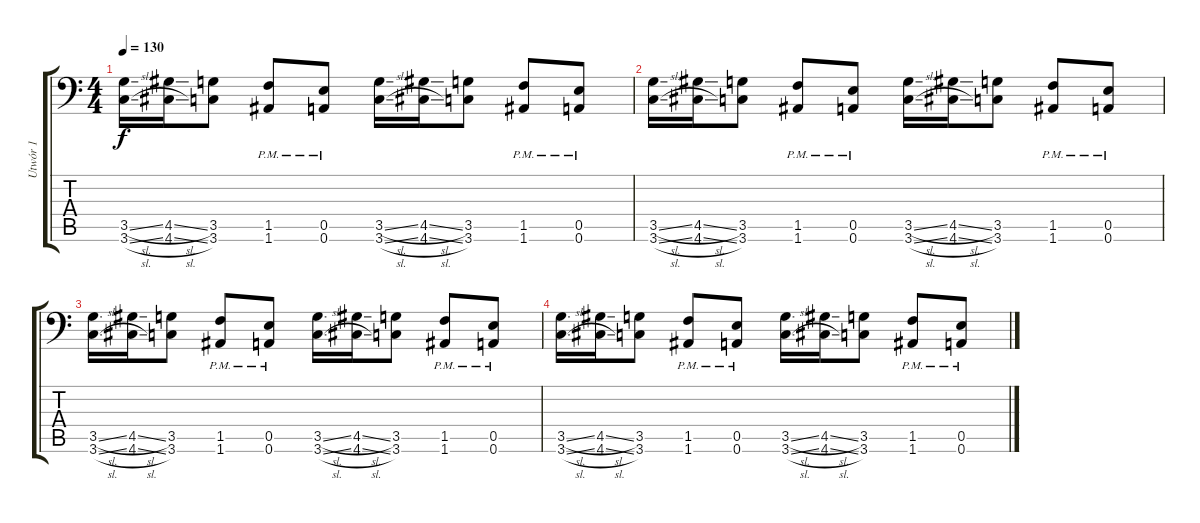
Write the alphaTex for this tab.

\track ("Utwór 1" "Utwór 1") {instrument distortionguitar}
\staff {score tabs}
\tuning (B3 Gb3 D3 A2 E2 A1) {hide}
\ts (4 4)
\tempo 130
\clef f4
\ks c
(3.5{sl} 3.6{sl}).16{dy f} (4.5{sl} 4.6{sl}).16 (3.5 3.6).8 (1.5{pm} 1.6{pm}).8 (0.5{pm} 0.6{pm}).8 (3.5{sl} 3.6{sl}).16 (4.5{sl} 4.6{sl}).16 (3.5 3.6).8 (1.5{pm} 1.6{pm}).8 (0.5{pm} 0.6{pm}).8 |
(3.5{sl} 3.6{sl}).16 (4.5{sl} 4.6{sl}).16 (3.5 3.6).8 (1.5{pm} 1.6{pm}).8 (0.5{pm} 0.6{pm}).8 (3.5{sl} 3.6{sl}).16 (4.5{sl} 4.6{sl}).16 (3.5 3.6).8 (1.5{pm} 1.6{pm}).8 (0.5{pm} 0.6{pm}).8 |
(3.5{sl} 3.6{sl}).16 (4.5{sl} 4.6{sl}).16 (3.5 3.6).8 (1.5{pm} 1.6{pm}).8 (0.5{pm} 0.6{pm}).8 (3.5{sl} 3.6{sl}).16 (4.5{sl} 4.6{sl}).16 (3.5 3.6).8 (1.5{pm} 1.6{pm}).8 (0.5{pm} 0.6{pm}).8 |
(3.5{sl} 3.6{sl}).16 (4.5{sl} 4.6{sl}).16 (3.5 3.6).8 (1.5{pm} 1.6{pm}).8 (0.5{pm} 0.6{pm}).8 (3.5{sl} 3.6{sl}).16 (4.5{sl} 4.6{sl}).16 (3.5 3.6).8 (1.5{pm} 1.6{pm}).8 (0.5{pm} 0.6{pm}).8
